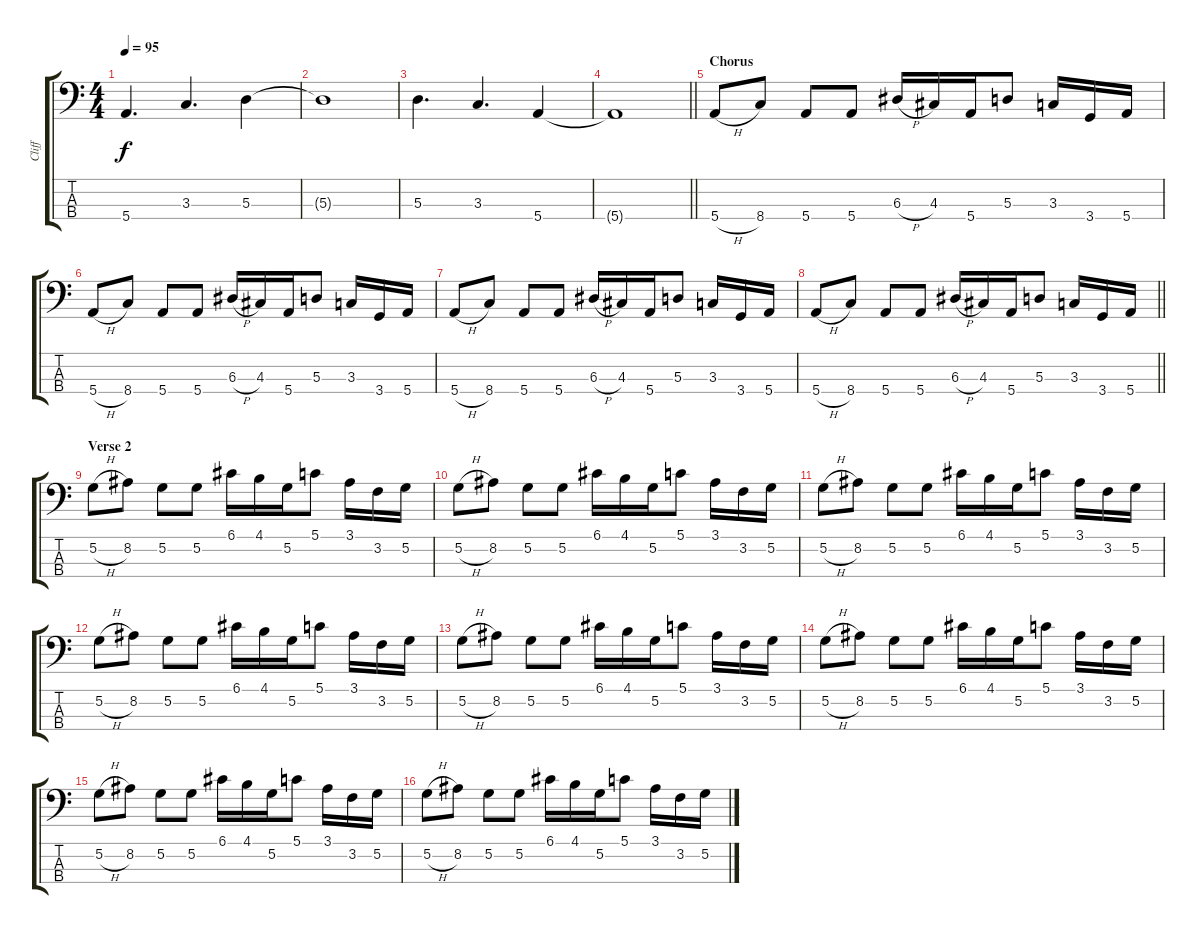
\track ("Cliff" "Cliff") {instrument electricbassfinger}
\staff {score tabs}
\tuning (G2 D2 A1 E1) {hide}
\ts (4 4)
\tempo 95
\clef f4
\ks c
5.4.4{d dy f} 3.3.4{d} 5.3.4 |
5.3{t}.1 |
5.3.4{d} 3.3.4{d} 5.4.4 |
\barLineRight lightlight
5.4{t}.1 |
\section ("" "Chorus")
5.4{h}.8 8.4.8 5.4.8 5.4.8 6.3{h}.16 4.3.16 5.4.16 5.3.8 3.3.16 3.4.16 5.4.16 |
5.4{h}.8 8.4.8 5.4.8 5.4.8 6.3{h}.16 4.3.16 5.4.16 5.3.8 3.3.16 3.4.16 5.4.16 |
5.4{h}.8 8.4.8 5.4.8 5.4.8 6.3{h}.16 4.3.16 5.4.16 5.3.8 3.3.16 3.4.16 5.4.16 |
\barLineRight lightlight
5.4{h}.8 8.4.8 5.4.8 5.4.8 6.3{h}.16 4.3.16 5.4.16 5.3.8 3.3.16 3.4.16 5.4.16 |
\section ("" "Verse 2")
5.2{h}.8 8.2.8 5.2.8 5.2.8 6.1.16 4.1.16 5.2.16 5.1.8 3.1.16 3.2.16 5.2.16 |
5.2{h}.8 8.2.8 5.2.8 5.2.8 6.1.16 4.1.16 5.2.16 5.1.8 3.1.16 3.2.16 5.2.16 |
5.2{h}.8 8.2.8 5.2.8 5.2.8 6.1.16 4.1.16 5.2.16 5.1.8 3.1.16 3.2.16 5.2.16 |
5.2{h}.8 8.2.8 5.2.8 5.2.8 6.1.16 4.1.16 5.2.16 5.1.8 3.1.16 3.2.16 5.2.16 |
5.2{h}.8 8.2.8 5.2.8 5.2.8 6.1.16 4.1.16 5.2.16 5.1.8 3.1.16 3.2.16 5.2.16 |
5.2{h}.8 8.2.8 5.2.8 5.2.8 6.1.16 4.1.16 5.2.16 5.1.8 3.1.16 3.2.16 5.2.16 |
5.2{h}.8 8.2.8 5.2.8 5.2.8 6.1.16 4.1.16 5.2.16 5.1.8 3.1.16 3.2.16 5.2.16 |
5.2{h}.8 8.2.8 5.2.8 5.2.8 6.1.16 4.1.16 5.2.16 5.1.8 3.1.16 3.2.16 5.2.16
